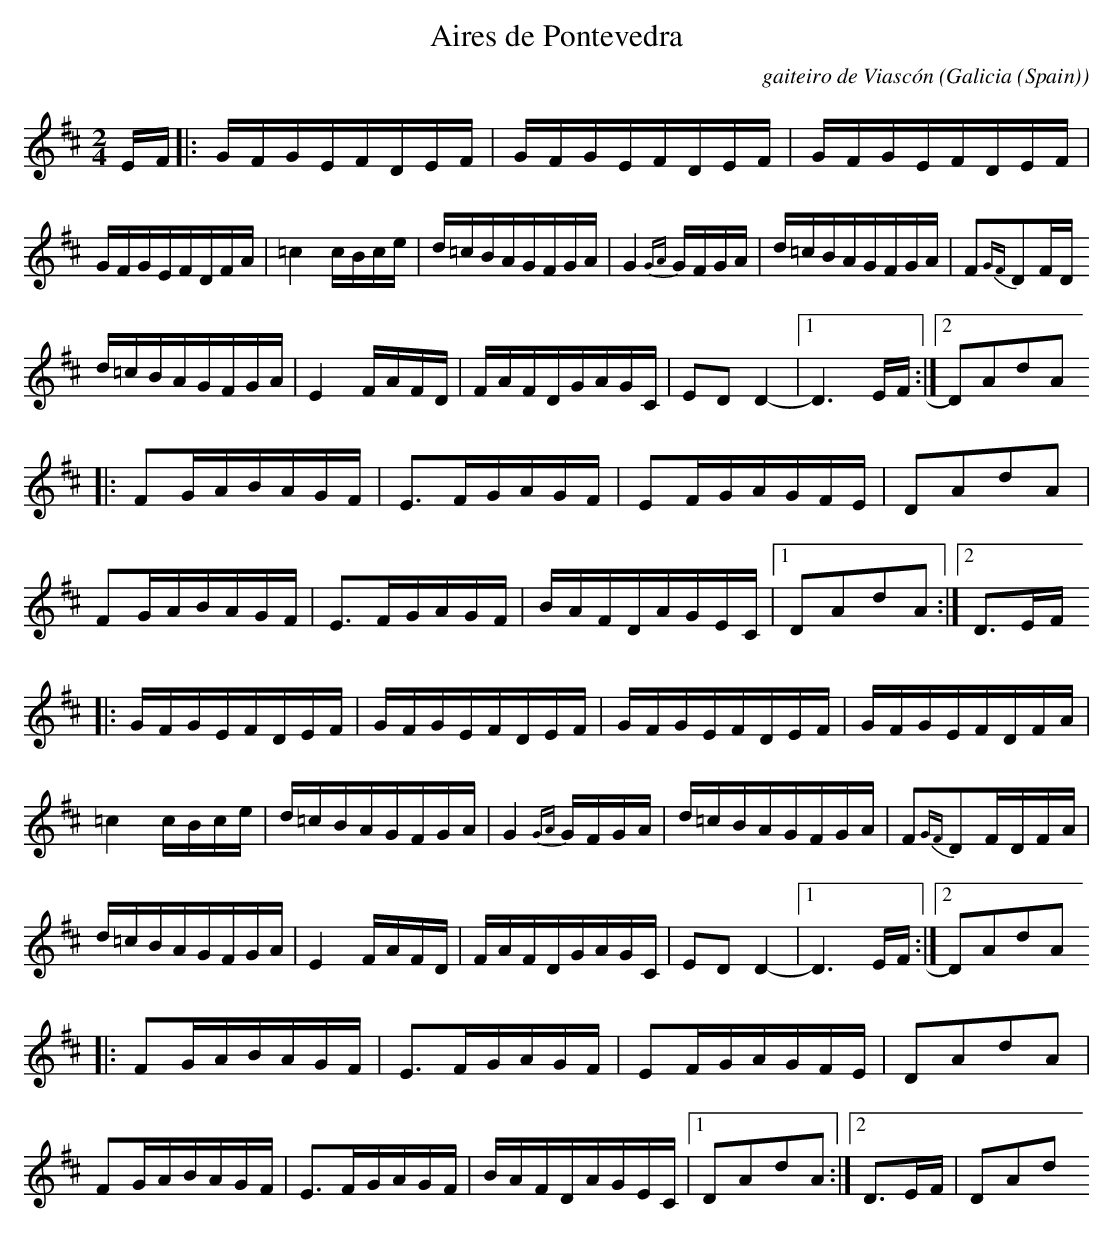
X:1
T:Aires de Pontevedra
C:gaiteiro de Viasc\'on
O:Galicia (Spain)
M:2/4
L:1/16
K:Amix
EF |: GFGEFDEF| GFGEFDEF| GFGEFDEF| GFGEFDFA| =c4 cBce| d=cBAGFGA| G4{GA}GFGA| d=cBAGFGA| F2{GF}D2FD
d=cBAGFGA| E4FAFD| FAFDGAGC| E2D2D4-|1 D6EF :|2 D2A2d2A2
|: F2GABAGF| E3FGAGF| E2FGAGFE| D2A2d2A2|
F2GABAGF| E3FGAGF| BAFDAGEC |1 D2A2d2A2:|2 D3EF
|: GFGEFDEF| GFGEFDEF| GFGEFDEF| GFGEFDFA| =c4 cBce| d=cBAGFGA| G4{GA}GFGA| d=cBAGFGA| F2{GF}D2FDFA|
d=cBAGFGA| E4FAFD| FAFDGAGC| E2D2D4-|1 D6EF :|2 D2A2d2A2
|: F2GABAGF| E3FGAGF| E2FGAGFE| D2A2d2A2|
F2GABAGF| E3FGAGF| BAFDAGEC |1 D2A2d2A2:|2 D3EF| D2A2d2
